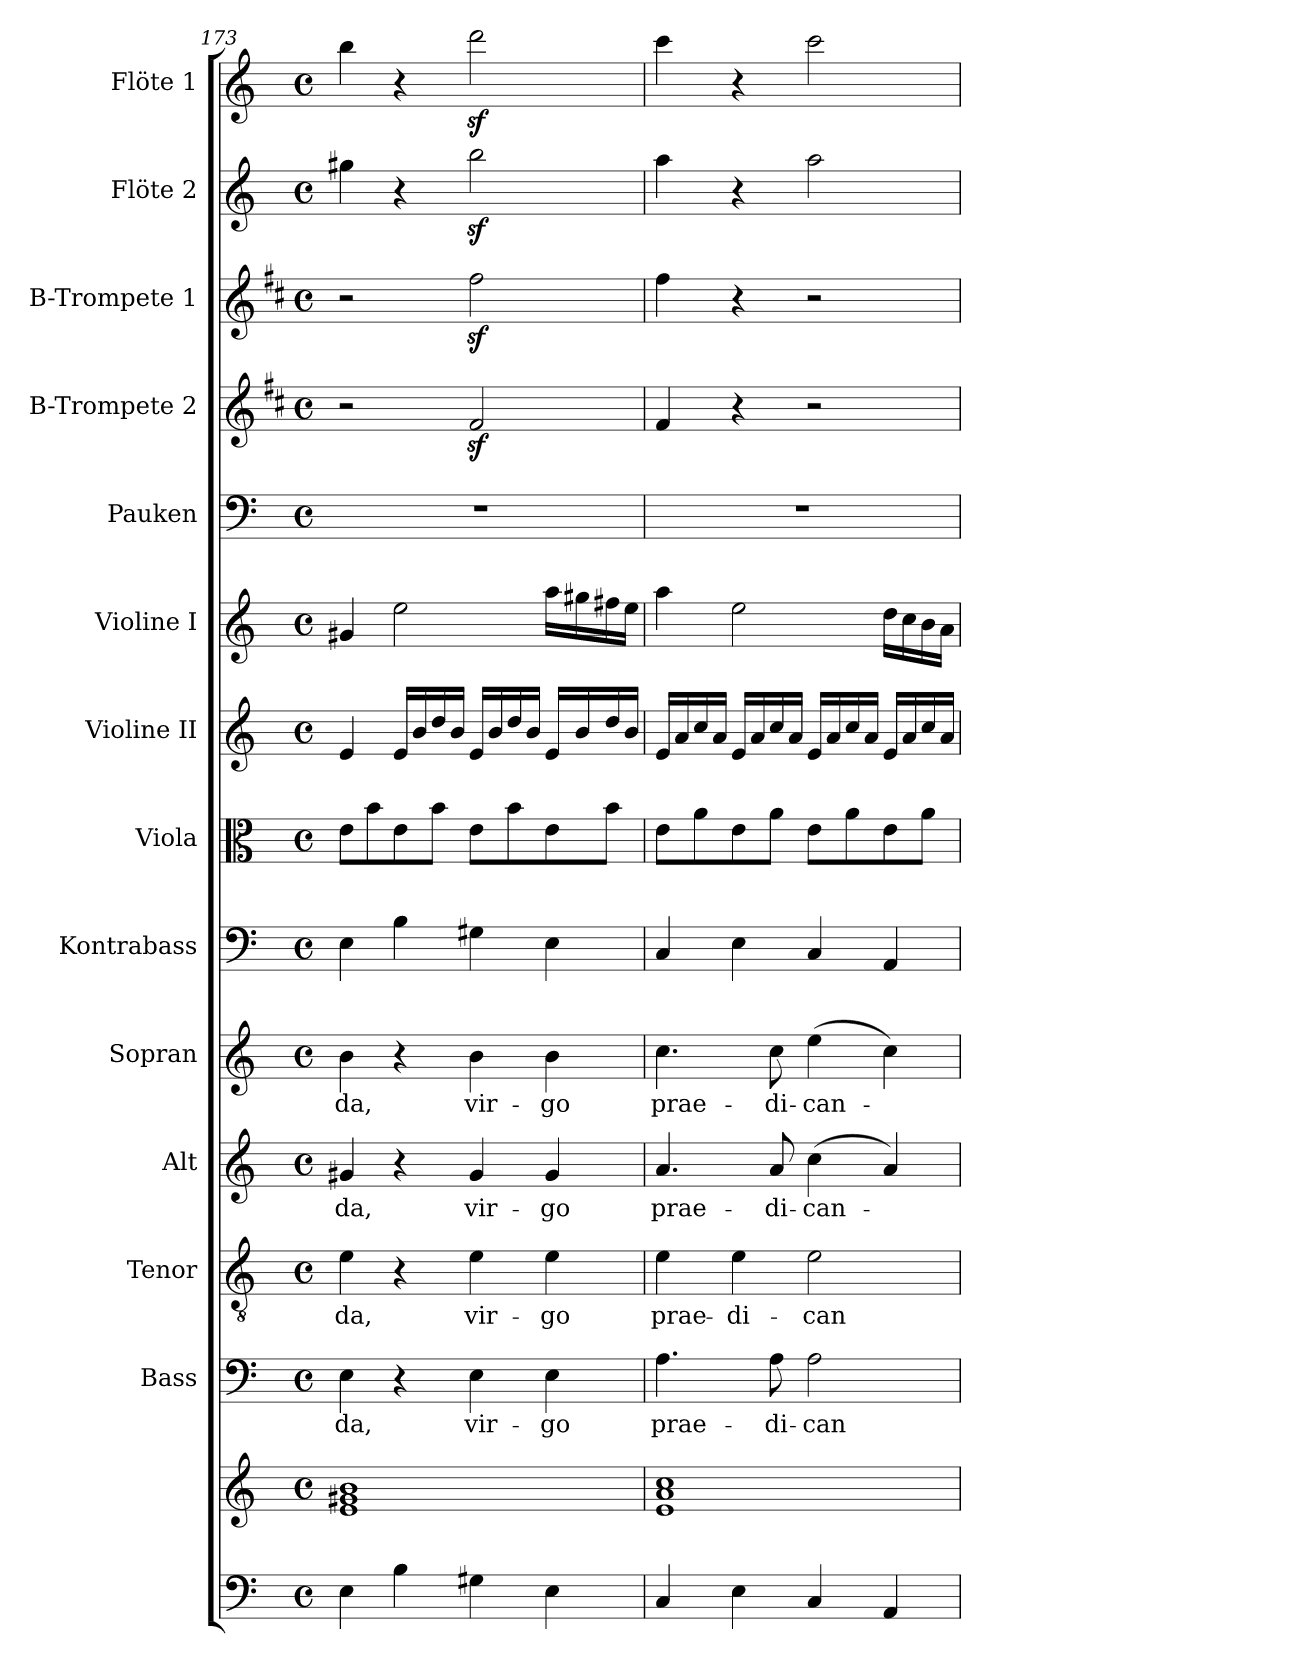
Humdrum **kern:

**kern	**kern	**kern	**text	**kern	**text	**kern	**text	**kern	**text	**kern	**kern	**kern	**kern	**kern	**kern	**kern	**kern	**kern
*part14	*part14	*part13	*part13	*part12	*part12	*part11	*part11	*part10	*part10	*part9	*part8	*part7	*part6	*part5	*part4	*part3	*part2	*part1
*staff15	*staff14	*staff13	*staff13	*staff12	*staff12	*staff11	*staff11	*staff10	*staff10	*staff9	*staff8	*staff7	*staff6	*staff5	*staff4	*staff3	*staff2	*staff1
*	*	*I"Bass	*	*I"Tenor	*	*I"Alt	*	*I"Sopran	*	*I"Kontrabass	*I"Viola	*I"Violine II	*I"Violine I	*I"Pauken	*I"B-Trompete 2	*I"B-Trompete 1	*I"Flöte 2	*I"Flöte 1
*	*	*I'B.	*	*I'T.	*	*I'A.	*	*I'S.	*	*I'Kb.	*I'Vla.	*I'Vl. II	*I'Vl. I	*I'Pk.	*I'B Trp. 2	*I'B Trp. 1	*I'Fl. 2	*I'Fl. 1
!!LO:PB:g=z
*clefF4	*clefG2	*clefF4	*	*clefGv2	*	*clefG2	*	*clefG2	*	*clefF4	*clefC3	*clefG2	*clefG2	*clefF4	*clefG2	*clefG2	*clefG2	*clefG2
*	*	*	*	*	*	*	*	*	*	*ITrd7c12	*	*	*	*	*ITrd1c2	*ITrd1c2	*	*
*k[]	*k[]	*k[]	*	*k[]	*	*k[]	*	*k[]	*	*k[]	*k[]	*k[]	*k[]	*k[]	*k[]	*k[]	*k[]	*k[]
*C:	*C:	*C:	*	*C:	*	*C:	*	*C:	*	*C:	*C:	*C:	*C:	*C:	*C:	*C:	*C:	*C:
*M4/4	*M4/4	*M4/4	*	*M4/4	*	*M4/4	*	*M4/4	*	*M4/4	*M4/4	*M4/4	*M4/4	*M4/4	*M4/4	*M4/4	*M4/4	*M4/4
*met(c)	*met(c)	*met(c)	*	*met(c)	*	*met(c)	*	*met(c)	*	*met(c)	*met(c)	*met(c)	*met(c)	*met(c)	*met(c)	*met(c)	*met(c)	*met(c)
=173	=173	=173	=173	=173	=173	=173	=173	=173	=173	=173	=173	=173	=173	=173	=173	=173	=173	=173
!	!	!	!LO:LY:b	!	!LO:LY:b	!	!LO:LY:b	!	!LO:LY:b	!	!	!	!	!	!	!	!	!
4E\	1e 1g#X 1b	4E\	-da,	4e\	-da,	4g#X/	-da,	4b\	-da,	4EE\	8e\L	4e/	4g#X/	1r	2r	2r	4gg#X\	4bb\
.	.	.	.	.	.	.	.	.	.	.	8b\	.	.	.	.	.	.	.
4B\	.	4r	.	4r	.	4r	.	4r	.	4BB\	8e\	16e/LL	2ee\	.	.	.	4r	4r
.	.	.	.	.	.	.	.	.	.	.	.	16b/	.	.	.	.	.	.
.	.	.	.	.	.	.	.	.	.	.	8b\J	16dd/	.	.	.	.	.	.
.	.	.	.	.	.	.	.	.	.	.	.	16b/JJ	.	.	.	.	.	.
!	!	!	!LO:LY:b	!	!LO:LY:b	!	!LO:LY:b	!	!LO:LY:b	!	!	!	!	!	!	!	!	!
4G#X\	.	4E\	vir-	4e\	vir-	4g#/	vir-	4b\	vir-	4GG#X\	8e\L	16e/LL	.	.	2ez</	2eez<\	2bbz<\	2dddz<\
.	.	.	.	.	.	.	.	.	.	.	.	16b/	.	.	.	.	.	.
.	.	.	.	.	.	.	.	.	.	.	8b\	16dd/	.	.	.	.	.	.
.	.	.	.	.	.	.	.	.	.	.	.	16b/JJ	.	.	.	.	.	.
!	!	!	!LO:LY:b	!	!LO:LY:b	!	!LO:LY:b	!	!LO:LY:b	!	!	!	!	!	!	!	!	!
4E\	.	4E\	-go	4e\	-go	4g#/	-go	4b\	-go	4EE\	8e\	16e/LL	16aa\LL	.	.	.	.	.
.	.	.	.	.	.	.	.	.	.	.	.	16b/	16gg#X\	.	.	.	.	.
.	.	.	.	.	.	.	.	.	.	.	8b\J	16dd/	16ff#X\	.	.	.	.	.
.	.	.	.	.	.	.	.	.	.	.	.	16b/JJ	16ee\JJ	.	.	.	.	.
=174	=174	=174	=174	=174	=174	=174	=174	=174	=174	=174	=174	=174	=174	=174	=174	=174	=174	=174
!	!	!	!LO:LY:b	!	!LO:LY:b	!	!LO:LY:b	!	!LO:LY:b	!	!	!	!	!	!	!	!	!
4C/	1e 1a 1cc	4.A\	prae-	4e\	prae-	4.a/	prae-	4.cc\	prae-	4CC/	8e\L	16e/LL	4aa\	1r	4e/	4ee\	4aa\	4ccc\
.	.	.	.	.	.	.	.	.	.	.	.	16a/	.	.	.	.	.	.
.	.	.	.	.	.	.	.	.	.	.	8a\	16cc/	.	.	.	.	.	.
.	.	.	.	.	.	.	.	.	.	.	.	16a/JJ	.	.	.	.	.	.
!	!	!	!	!	!LO:LY:b	!	!	!	!	!	!	!	!	!	!	!	!	!
4E\	.	.	.	4e\	-di-	.	.	.	.	4EE\	8e\	16e/LL	2ee\	.	4r	4r	4r	4r
.	.	.	.	.	.	.	.	.	.	.	.	16a/	.	.	.	.	.	.
!	!	!	!LO:LY:b	!	!	!	!LO:LY:b	!	!LO:LY:b	!	!	!	!	!	!	!	!	!
.	.	8A\	-di-	.	.	8a/	-di-	8cc\	-di-	.	8a\J	16cc/	.	.	.	.	.	.
.	.	.	.	.	.	.	.	.	.	.	.	16a/JJ	.	.	.	.	.	.
!	!	!	!LO:LY:b	!	!LO:LY:b	!	!LO:LY:b	!	!LO:LY:b	!	!	!	!	!	!	!	!	!
4C/	.	2A\	-can-	2e\	-can-	(>4cc\	-can-	(>4ee\	-can-	4CC/	8e\L	16e/LL	.	.	2r	2r	2aa\	2ccc\
.	.	.	.	.	.	.	.	.	.	.	.	16a/	.	.	.	.	.	.
.	.	.	.	.	.	.	.	.	.	.	8a\	16cc/	.	.	.	.	.	.
.	.	.	.	.	.	.	.	.	.	.	.	16a/JJ	.	.	.	.	.	.
4AA/	.	.	.	.	.	4a/)	.	4cc\)	.	4AAA/	8e\	16e/LL	16dd\LL	.	.	.	.	.
.	.	.	.	.	.	.	.	.	.	.	.	16a/	16cc\	.	.	.	.	.
.	.	.	.	.	.	.	.	.	.	.	8a\J	16cc/	16b\	.	.	.	.	.
.	.	.	.	.	.	.	.	.	.	.	.	16a/JJ	16a\JJ	.	.	.	.	.
=	=	=	=	=	=	=	=	=	=	=	=	=	=	=	=	=	=	=
*-	*-	*-	*-	*-	*-	*-	*-	*-	*-	*-	*-	*-	*-	*-	*-	*-	*-	*-
